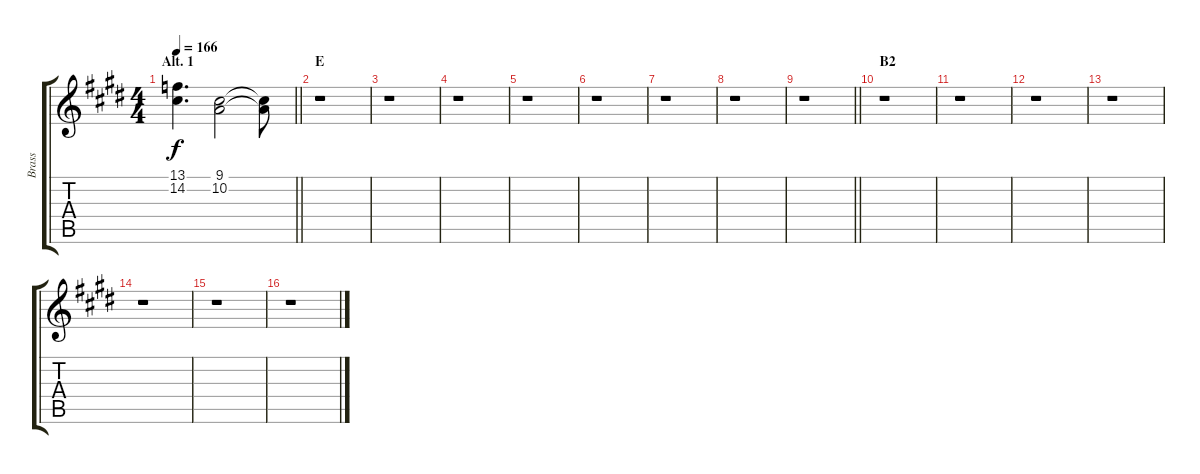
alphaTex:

\track ("Brass" "Brass") {instrument brasssection}
\staff {score tabs}
\tuning (E4 B3 G3 D3 A2 E2) {hide}
\ts (4 4)
\section ("" "Alt. 1")
\tempo 166
\clef g2
\barLineRight lightlight
\ks e
(13.1 14.2).4{d dy f} (9.1 10.2).2 (9.1{t} 10.2{t}).8 |
\section ("" "E")
r.1 |
r.1 |
r.1 |
r.1 |
r.1 |
r.1 |
r.1 |
\barLineRight lightlight
r.1 |
\section ("" "B2")
r.1 |
r.1 |
r.1 |
r.1 |
r.1 |
r.1 |
r.1
